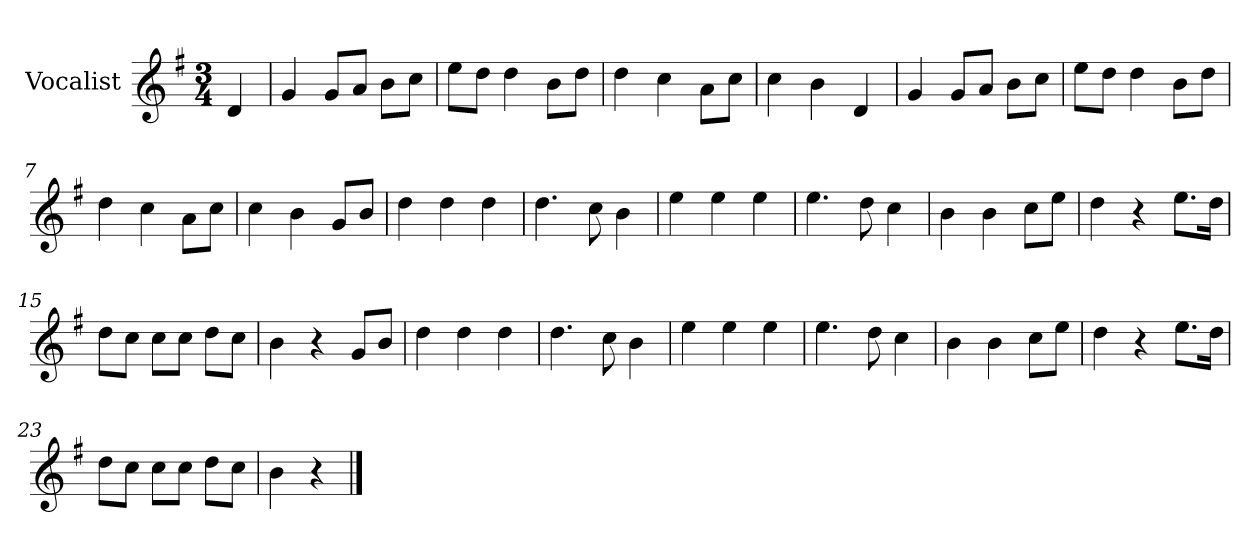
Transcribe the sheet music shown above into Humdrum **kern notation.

**kern
*part1
*staff1
*I"Vocalist
*k[f#]
*G:
*M3/4
=
4d
=1
4g
8gL
8aJ
8bL
8ccJ
=2
8eeL
8ddJ
4dd
8bL
8ddJ
=3
4dd
4cc
8aL
8ccJ
=4
4cc
4b
4d
=5
4g
8gL
8aJ
8bL
8ccJ
=6
8eeL
8ddJ
4dd
8bL
8ddJ
=7
4dd
4cc
8aL
8ccJ
=8
4cc
4b
8gL
8bJ
=9
4dd
4dd
4dd
=10
4.dd
8cc
4b
=11
4ee
4ee
4ee
=12
4.ee
8dd
4cc
=13
4b
4b
8ccL
8eeJ
=14
4dd
4r
8.eeL
16ddJk
=15
8ddL
8ccJ
8ccL
8ccJ
8ddL
8ccJ
=16
4b
4r
8gL
8bJ
=17
4dd
4dd
4dd
=18
4.dd
8cc
4b
=19
4ee
4ee
4ee
=20
4.ee
8dd
4cc
=21
4b
4b
8ccL
8eeJ
=22
4dd
4r
8.eeL
16ddJk
=23
8ddL
8ccJ
8ccL
8ccJ
8ddL
8ccJ
=24
4b
4r
==
*-
